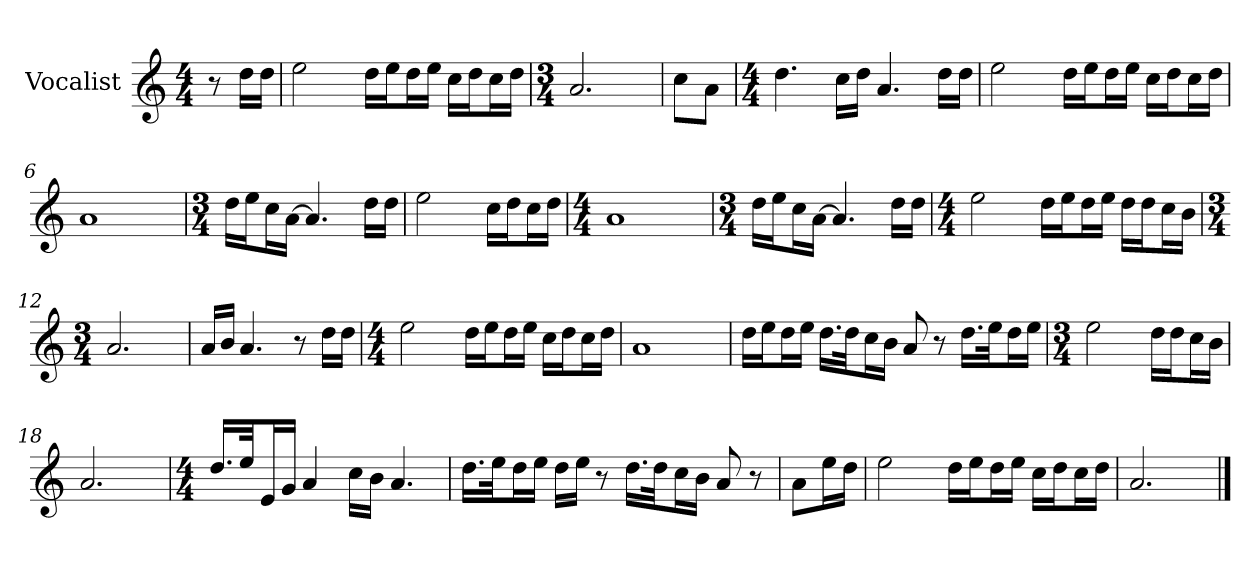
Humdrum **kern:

**kern
*part1
*staff1
*I"Vocalist
*k[]
*C:
*M4/4
=
8r
16ddLL
16ddJJ
=1
2ee
16ddLL
16eeJ
16ddL
16eeJJ
16ccLL
16ddJ
16ccL
16ddJJ
=2
*M3/4
2.a
=3
8ccL
8aJ
=4
*M4/4
4.dd
16ccLL
16ddJJ
4.a
16ddLL
16ddJJ
=5
2ee
16ddLL
16eeJ
16ddL
16eeJJ
16ccLL
16ddJ
16ccL
16ddJJ
=6
1a
=7
*M3/4
16ddLL
16eeJ
16ccL
[16aJJ
4.a]
16ddLL
16ddJJ
=8
2ee
16ccLL
16ddJ
16ccL
16ddJJ
=9
*M4/4
1a
=10
*M3/4
16ddLL
16eeJ
16ccL
[16aJJ
4.a]
16ddLL
16ddJJ
=11
*M4/4
2ee
16ddLL
16eeJ
16ddL
16eeJJ
16ddLL
16ddJ
16ccL
16bJJ
=12
*M3/4
2.a
=13
16aLL
16bJJ
4.a
8r
16ddLL
16ddJJ
=14
*M4/4
2ee
16ddLL
16eeJ
16ddL
16eeJJ
16ccLL
16ddJ
16ccL
16ddJJ
=15
1a
=16
16ddLL
16eeJ
16ddL
16eeJJ
16.ddLL
32ddJk
16ccL
16bJJ
8a
8r
16.ddLL
32eeJk
16ddL
16eeJJ
=17
*M3/4
2ee
16ddLL
16ddJ
16ccL
16bJJ
=18
2.a
=19
*M4/4
16.ddLL
32eeJk
16eL
16gJJ
4a
16ccLL
16bJJ
4.a
=20
16.ddLL
32eeJk
16ddL
16eeJJ
16ddLL
16eeJJ
8r
16.ddLL
32ddJk
16ccL
16bJJ
8a
8r
=21
8aL
16eeL
16ddJJ
=22
2ee
16ddLL
16eeJ
16ddL
16eeJJ
16ccLL
16ddJ
16ccL
16ddJJ
=23
2.a
==
*-
